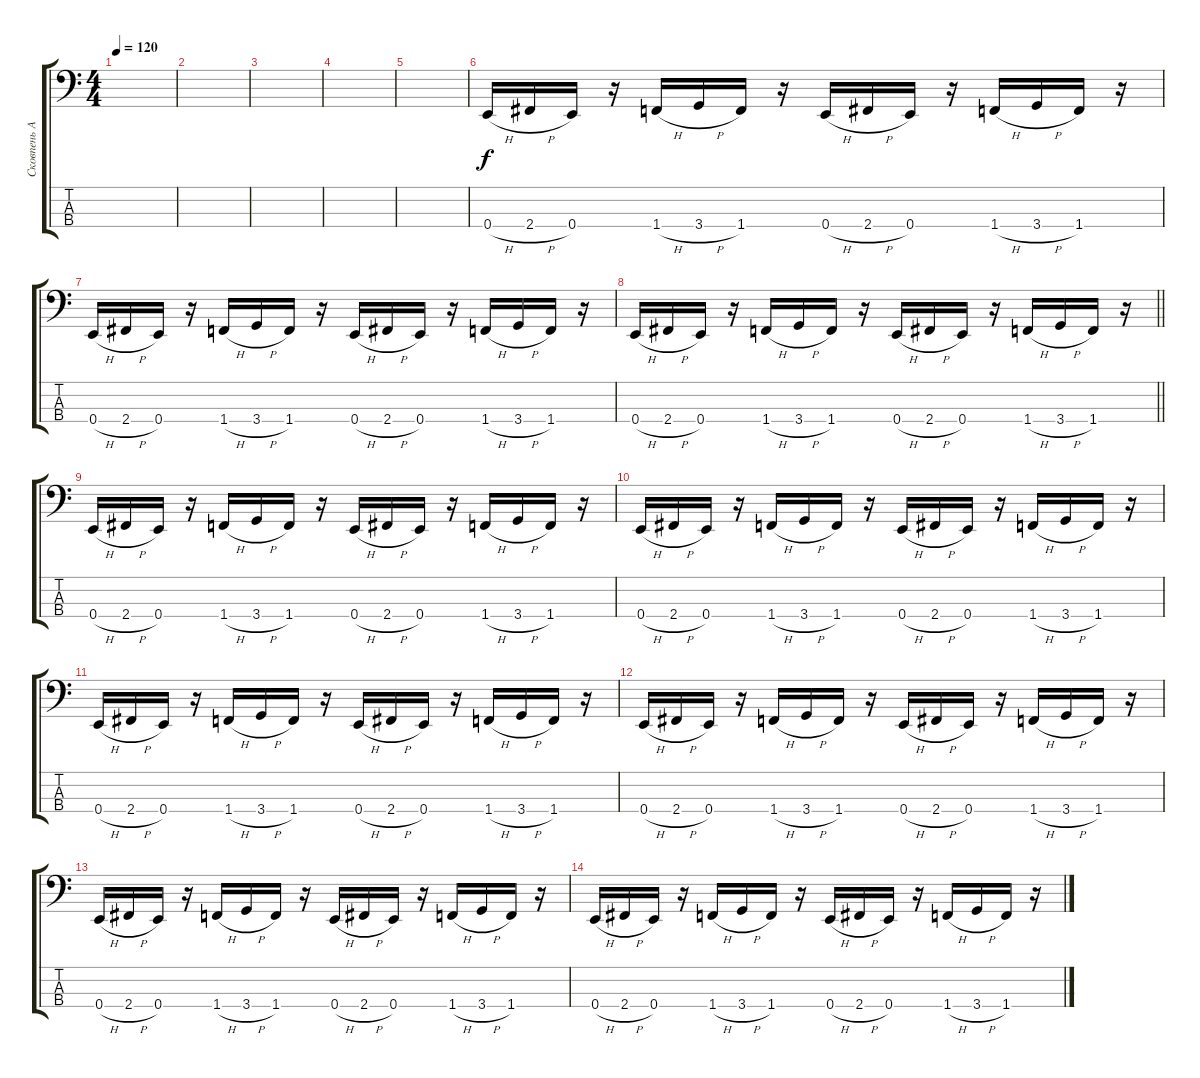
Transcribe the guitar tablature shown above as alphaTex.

\track ("Сковпень Александр" "Сковпень А") {instrument electricbassfinger}
\staff {score tabs}
\tuning (G2 D2 A1 E1) {hide}
\ts (4 4)
\tempo 120
\clef f4
\ks c
|
|
|
|
|
0.4{h}.16 2.4{h}.16 0.4.16 r.16 1.4{h}.16 3.4{h}.16 1.4.16 r.16 0.4{h}.16 2.4{h}.16 0.4.16 r.16 1.4{h}.16 3.4{h}.16 1.4.16 r.16 |
0.4{h}.16 2.4{h}.16 0.4.16 r.16 1.4{h}.16 3.4{h}.16 1.4.16 r.16 0.4{h}.16 2.4{h}.16 0.4.16 r.16 1.4{h}.16 3.4{h}.16 1.4.16 r.16 |
\barLineRight lightlight
0.4{h}.16 2.4{h}.16 0.4.16 r.16 1.4{h}.16 3.4{h}.16 1.4.16 r.16 0.4{h}.16 2.4{h}.16 0.4.16 r.16 1.4{h}.16 3.4{h}.16 1.4.16 r.16 |
0.4{h}.16 2.4{h}.16 0.4.16 r.16 1.4{h}.16 3.4{h}.16 1.4.16 r.16 0.4{h}.16 2.4{h}.16 0.4.16 r.16 1.4{h}.16 3.4{h}.16 1.4.16 r.16 |
0.4{h}.16 2.4{h}.16 0.4.16 r.16 1.4{h}.16 3.4{h}.16 1.4.16 r.16 0.4{h}.16 2.4{h}.16 0.4.16 r.16 1.4{h}.16 3.4{h}.16 1.4.16 r.16 |
0.4{h}.16 2.4{h}.16 0.4.16 r.16 1.4{h}.16 3.4{h}.16 1.4.16 r.16 0.4{h}.16 2.4{h}.16 0.4.16 r.16 1.4{h}.16 3.4{h}.16 1.4.16 r.16 |
0.4{h}.16 2.4{h}.16 0.4.16 r.16 1.4{h}.16 3.4{h}.16 1.4.16 r.16 0.4{h}.16 2.4{h}.16 0.4.16 r.16 1.4{h}.16 3.4{h}.16 1.4.16 r.16 |
0.4{h}.16 2.4{h}.16 0.4.16 r.16 1.4{h}.16 3.4{h}.16 1.4.16 r.16 0.4{h}.16 2.4{h}.16 0.4.16 r.16 1.4{h}.16 3.4{h}.16 1.4.16 r.16 |
0.4{h}.16 2.4{h}.16 0.4.16 r.16 1.4{h}.16 3.4{h}.16 1.4.16 r.16 0.4{h}.16 2.4{h}.16 0.4.16 r.16 1.4{h}.16 3.4{h}.16 1.4.16 r.16
